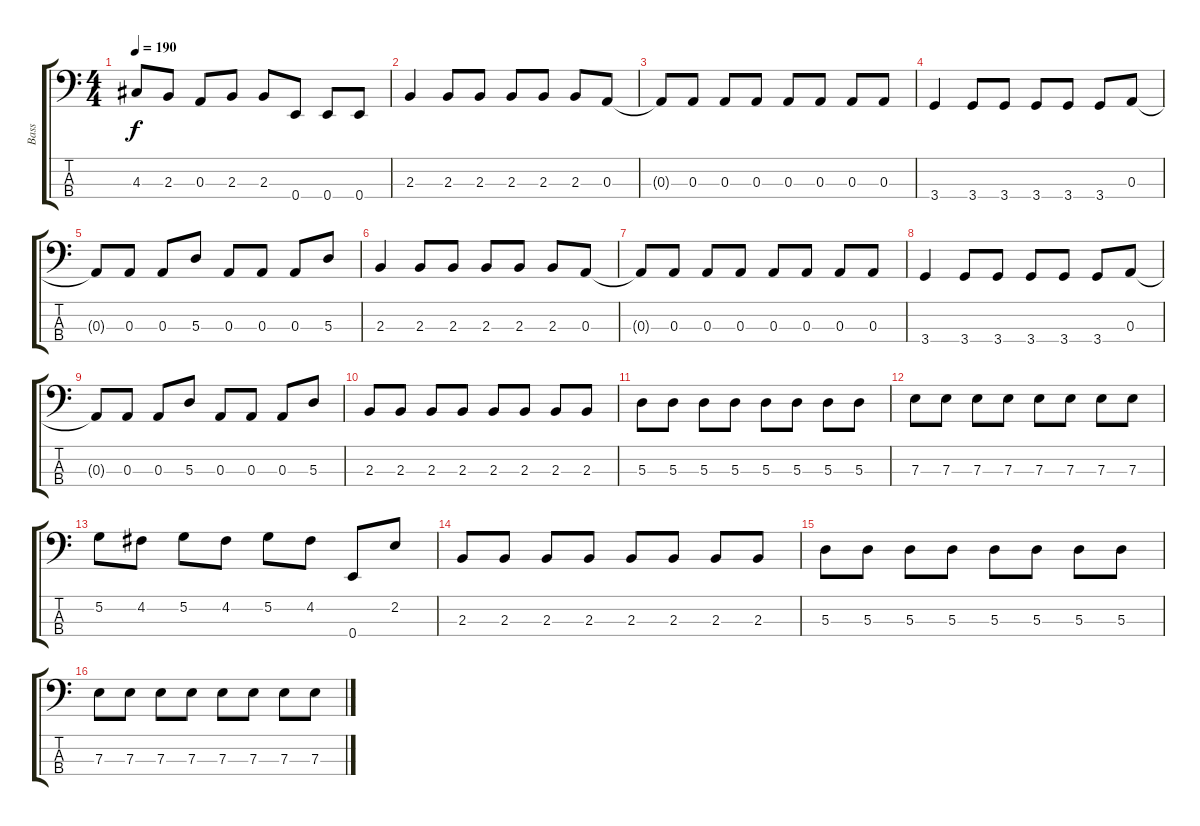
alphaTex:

\track ("Bass" "Bass") {instrument electricbassfinger}
\staff {score tabs}
\tuning (G2 D2 A1 E1) {hide}
\ts (4 4)
\tempo 190
\clef f4
\ks c
4.3.8{dy f} 2.3.8 0.3.8 2.3.8 2.3.8 0.4.8 0.4.8 0.4.8 |
2.3.4 2.3.8 2.3.8 2.3.8 2.3.8 2.3.8 0.3.8 |
0.3{t}.8 0.3.8 0.3.8 0.3.8 0.3.8 0.3.8 0.3.8 0.3.8 |
3.4.4 3.4.8 3.4.8 3.4.8 3.4.8 3.4.8 0.3.8 |
0.3{t}.8 0.3.8 0.3.8 5.3.8 0.3.8 0.3.8 0.3.8 5.3.8 |
2.3.4 2.3.8 2.3.8 2.3.8 2.3.8 2.3.8 0.3.8 |
0.3{t}.8 0.3.8 0.3.8 0.3.8 0.3.8 0.3.8 0.3.8 0.3.8 |
3.4.4 3.4.8 3.4.8 3.4.8 3.4.8 3.4.8 0.3.8 |
0.3{t}.8 0.3.8 0.3.8 5.3.8 0.3.8 0.3.8 0.3.8 5.3.8 |
2.3.8 2.3.8 2.3.8 2.3.8 2.3.8 2.3.8 2.3.8 2.3.8 |
5.3.8 5.3.8 5.3.8 5.3.8 5.3.8 5.3.8 5.3.8 5.3.8 |
7.3.8 7.3.8 7.3.8 7.3.8 7.3.8 7.3.8 7.3.8 7.3.8 |
5.2.8 4.2.8 5.2.8 4.2.8 5.2.8 4.2.8 0.4.8 2.2.8 |
2.3.8 2.3.8 2.3.8 2.3.8 2.3.8 2.3.8 2.3.8 2.3.8 |
5.3.8 5.3.8 5.3.8 5.3.8 5.3.8 5.3.8 5.3.8 5.3.8 |
7.3.8 7.3.8 7.3.8 7.3.8 7.3.8 7.3.8 7.3.8 7.3.8
